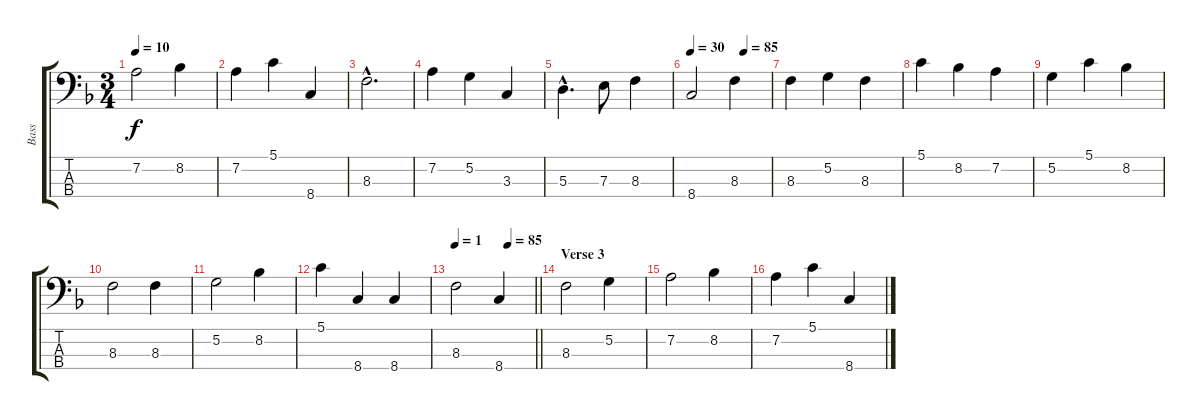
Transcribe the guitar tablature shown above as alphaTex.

\track ("Bass" "Bass") {instrument fretlessbass}
\staff {score tabs}
\tuning (G2 D2 A1 E1) {hide}
\ts (3 4)
\tempo 10
\clef f4
\ks f
7.2.2{dy f} 8.2.4 |
7.2.4 5.1.4 8.4.4 |
8.3{hac}.2{d} |
7.2.4 5.2.4 3.3.4 |
5.3{hac}.4{d} 7.3.8 8.3.4 |
\tempo 30
\tempo (85 0.6666666666666666)
8.4.2 8.3.4 |
8.3.4 5.2.4 8.3.4 |
5.1.4 8.2.4 7.2.4 |
5.2.4 5.1.4 8.2.4 |
8.3.2 8.3.4 |
5.2.2 8.2.4 |
5.1.4 8.4.4 8.4.4 |
\tempo 1
\tempo (85 0.6666666666666666)
\barLineRight lightlight
8.3.2 8.4.4 |
\section ("" "Verse 3")
8.3.2 5.2.4 |
7.2.2 8.2.4 |
7.2.4 5.1.4 8.4.4
